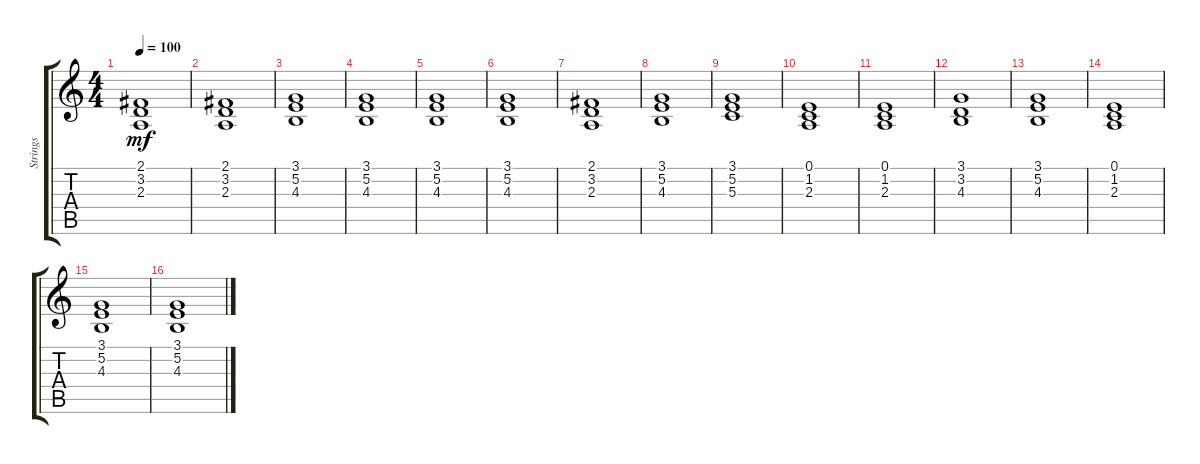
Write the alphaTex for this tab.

\track ("Strings" "Strings") {instrument stringensemble2}
\staff {score tabs}
\tuning (E4 B3 G3 D3 A2 E2) {hide}
\ts (4 4)
\tempo 100
\clef g2
\ks c
(2.1 3.2 2.3).1{dy mf} |
(2.1 3.2 2.3).1 |
(3.1 5.2 4.3).1 |
(3.1 5.2 4.3).1{instrument stringensemble2} |
(3.1 5.2 4.3).1 |
(3.1 5.2 4.3).1 |
(2.1 3.2 2.3).1 |
(3.1 5.2 4.3).1 |
(3.1 5.2 5.3).1 |
(0.1 1.2 2.3).1 |
(0.1 1.2 2.3).1 |
(3.1 3.2 4.3).1 |
(3.1 5.2 4.3).1 |
(0.1 1.2 2.3).1 |
(3.1 5.2 4.3).1 |
(3.1 5.2 4.3).1
